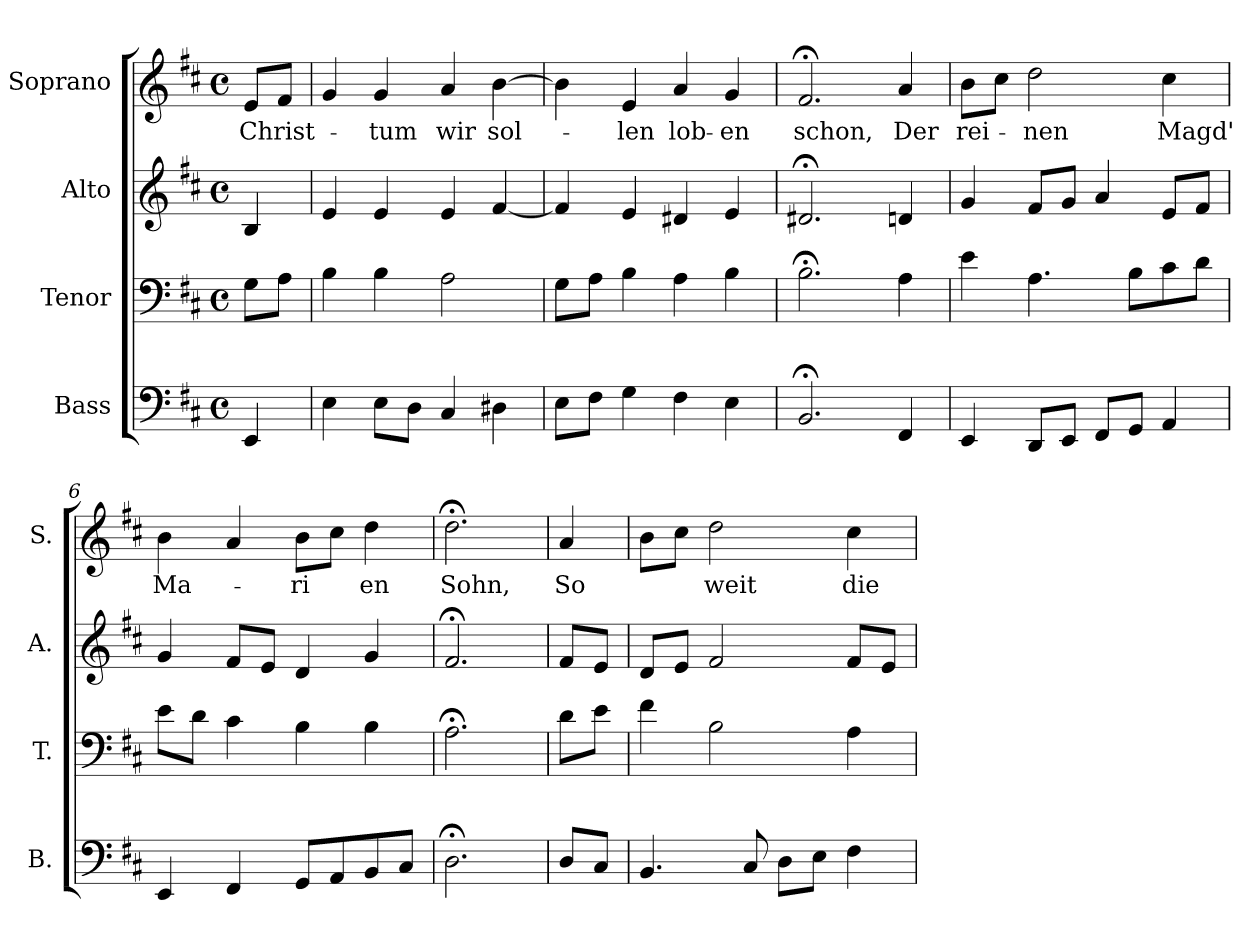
**kern	**kern	**kern	**kern	**text
*part4	*part3	*part2	*part1	*part1
*staff4	*staff3	*staff2	*staff1	*staff1
*I"Bass	*I"Tenor	*I"Alto	*I"Soprano	*
*I'B.	*I'T.	*I'A.	*I'S.	*
*clefF4	*clefF4	*clefG2	*clefG2	*
*k[f#c#]	*k[f#c#]	*k[f#c#]	*k[f#c#]	*
*D:	*D:	*D:	*b:	*
*M4/4	*M4/4	*M4/4	*M4/4	*
*met(c)	*met(c)	*met(c)	*met(c)	*
=1	=1	=1	=1	=1
!	!	!	!	!LO:LY:b
4EE/	8G\L	4B/	8e/L	Christ-
.	8A\J	.	8f#/J	.
=2	=2	=2	=2	=2
4E\	4B\	4e/	4g/	.
!	!	!	!	!LO:LY:b
8E\L	4B\	4e/	4g/	-tum
8D\J	.	.	.	.
!	!	!	!	!LO:LY:b
4C#/	2A\	4e/	4a/	wir
!	!	!	!	!LO:LY:b
4D#X\	.	[4f#/	[4b\	sol-
=3	=3	=3	=3	=3
8E\L	8G\L	4f#/]	4b\]	.
8F#\J	8A\J	.	.	.
!	!	!	!	!LO:LY:b
4G\	4B\	4e/	4e/	-len
!	!	!	!	!LO:LY:b
4F#\	4A\	4d#X/	4a/	lob-
!	!	!	!	!LO:LY:b
4E\	4B\	4e/	4g/	-en
=4	=4	=4	=4	=4
!	!	!	!	!LO:LY:b
2.BB;</	2.B;<\	2.d#X;</	2.f#;</	schon,
!	!	!	!	!LO:LY:b
4FF#/	4A\	4dn/	4a/	Der
=5	=5	=5	=5	=5
!	!	!	!	!LO:LY:b
4EE/	4e\	4g/	8b\L	rei-
.	.	.	8cc#\J	.
!	!	!	!	!LO:LY:b
8DD/L	4.A\	8f#/L	2dd\	-nen
8EE/J	.	8g/J	.	.
8FF#/L	.	4a/	.	.
8GG/J	8B\L	.	.	.
!	!	!	!	!LO:LY:b
4AA/	8c#\	8e/L	4cc#\	Magd'
.	8d\J	8f#/J	.	.
=6	=6	=6	=6	=6
!	!	!	!	!LO:LY:b
4EE/	8e\L	4g/	4b\	Ma-
.	8d\J	.	.	.
4FF#/	4c#\	8f#/L	4a/	.
.	.	8e/J	.	.
!	!	!	!	!LO:LY:b
8GG/L	4B\	4d/	8b\L	-ri
8AA/	.	.	8cc#\J	.
!	!	!	!	!LO:LY:b
8BB/	4B\	4g/	4dd\	-en
8C#/J	.	.	.	.
!!LO:LB:g=z
=7	=7	=7	=7	=7
!	!	!	!	!LO:LY:b
2.D;<\	2.A;<\	2.f#;</	2.dd;<\	Sohn,
!!LO:LB:g=z
=8	=8	=8	=8	=8
!	!	!	!	!LO:LY:b
8D/L	8d\L	8f#/L	4a/	So
8C#/J	8e\J	8e/J	.	.
=9	=9	=9	=9	=9
4.BB/	4f#\	8d/L	8b\L	.
.	.	8e/J	8cc#\J	.
!	!	!	!	!LO:LY:b
.	2B\	2f#/	2dd\	weit
8C#/	.	.	.	.
8D\L	.	.	.	.
8E\J	.	.	.	.
!	!	!	!	!LO:LY:b
4F#\	4A\	8f#/L	4cc#\	die
.	.	8e/J	.	.
=	=	=	=	=
*-	*-	*-	*-	*-
